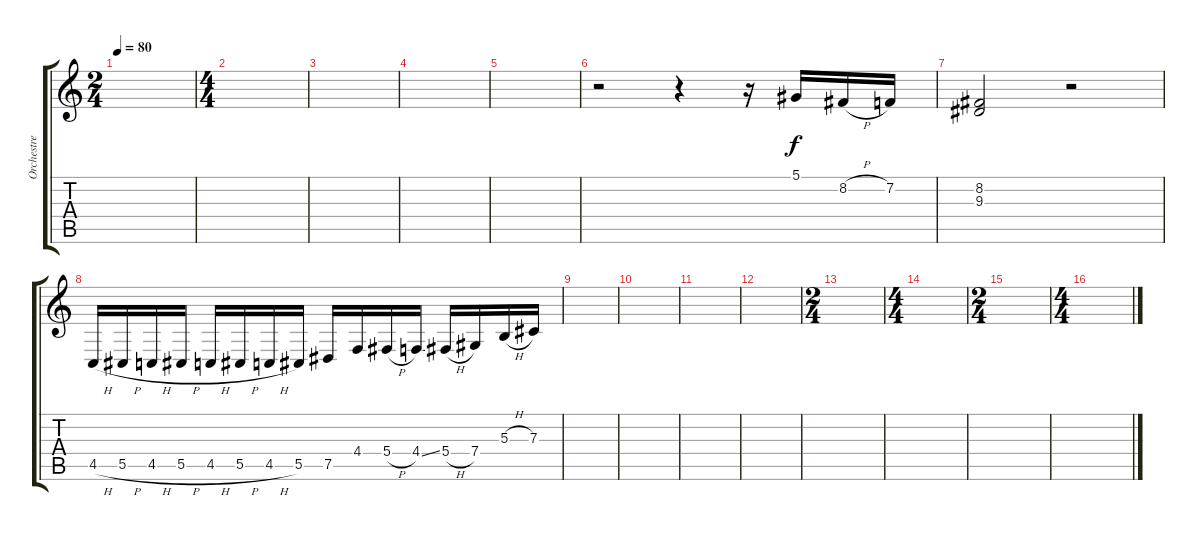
\track ("Orchestre" "Orchestre") {instrument stringensemble1}
\staff {score tabs}
\tuning (Eb4 Bb3 Gb3 Db3 Ab2 Eb2) {hide}
\ts (2 4)
\tempo 80
\clef g2
\ks c
|
\ts (4 4)
|
|
|
|
r.2 r.4 r.16 5.1.16 8.2{h}.16 7.2.16 |
(8.2 9.3).2 r.2 |
4.5{h}.16 5.5{h}.16 4.5{h}.16 5.5{h}.16 4.5{h}.16 5.5{h}.16 4.5{h}.16 5.5.16 7.5.16 4.4.16 5.4{h}.16 4.4{ss}.16 5.4{h}.16 7.4.16 5.3{h}.16 7.3.16 |
|
|
|
|
\ts (2 4)
|
\ts (4 4)
|
\ts (2 4)
|
\ts (4 4)
